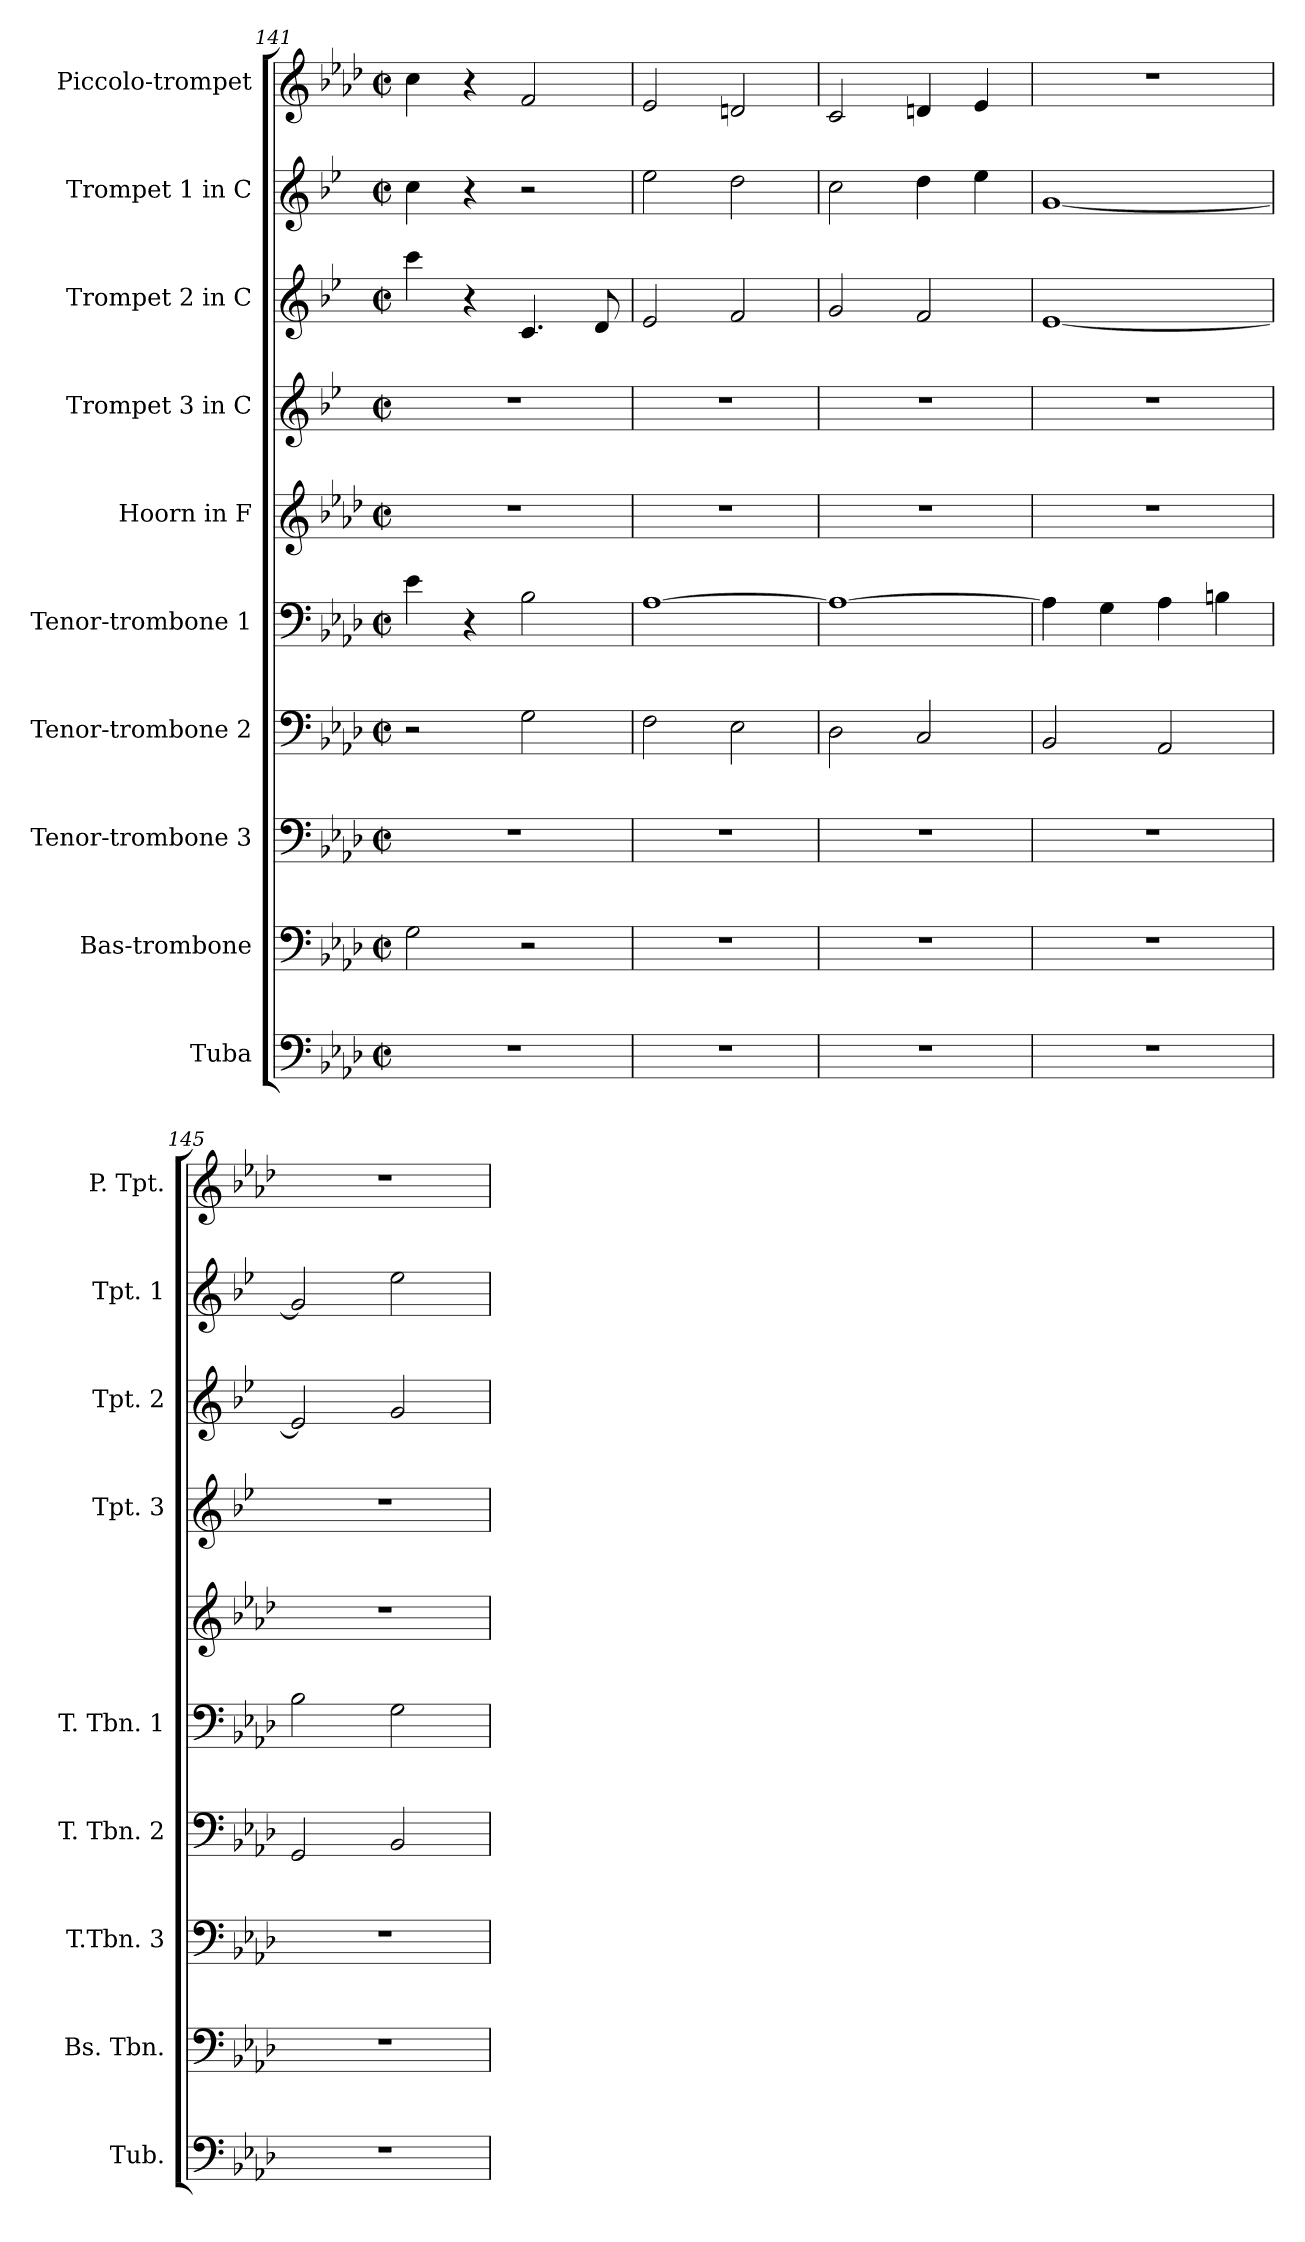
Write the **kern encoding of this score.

**kern	**kern	**kern	**kern	**kern	**kern	**kern	**kern	**kern	**kern
*part10	*part9	*part8	*part7	*part6	*part5	*part4	*part3	*part2	*part1
*staff10	*staff9	*staff8	*staff7	*staff6	*staff5	*staff4	*staff3	*staff2	*staff1
*I"Tuba	*I"Bas-trombone	*I"Tenor-trombone 3	*I"Tenor-trombone 2	*I"Tenor-trombone 1	*I"Hoorn in F	*I"Trompet 3 in C	*I"Trompet 2 in C	*I"Trompet 1 in C	*I"Piccolo-trompet
*I'Tub.	*I'Bs. Tbn.	*I'T.Tbn. 3	*I'T. Tbn. 2	*I'T. Tbn. 1	*	*I'Tpt. 3	*I'Tpt. 2	*I'Tpt. 1	*I'P. Tpt.
*clefF4	*clefF4	*clefF4	*clefF4	*clefF4	*clefG2	*clefG2	*clefG2	*clefG2	*clefG2
*	*	*	*	*	*ITrd4c7	*ITrd1c2	*ITrd1c2	*ITrd1c2	*ITrd-6c-10
*k[b-e-a-d-]	*k[b-e-a-d-]	*k[b-e-a-d-]	*k[b-e-a-d-]	*k[b-e-a-d-]	*k[b-e-a-d-g-]	*k[b-e-a-d-]	*k[b-e-a-d-]	*k[b-e-a-d-]	*k[b-e-a-d-g-c-]
*M2/2	*M2/2	*M2/2	*M2/2	*M2/2	*M2/2	*M2/2	*M2/2	*M2/2	*M2/2
*met(c|)	*met(c|)	*met(c|)	*met(c|)	*met(c|)	*met(c|)	*met(c|)	*met(c|)	*met(c|)	*met(c|)
=141	=141	=141	=141	=141	=141	=141	=141	=141	=141
1r	2G\	1r	2r	4e-\	1r	1r	4bb-\	4b-\	4bb-\
.	.	.	.	4r	.	.	4r	4r	4r
.	2r	.	2G\	2B-\	.	.	4.B-/	2r	2ee-/
.	.	.	.	.	.	.	8c/	.	.
=142	=142	=142	=142	=142	=142	=142	=142	=142	=142
1r	1r	1r	2F\	[1A-	1r	1r	2d-/	2dd-\	2dd-/
.	.	.	2E-\	.	.	.	2e-/	2cc\	2ccn/
=143	=143	=143	=143	=143	=143	=143	=143	=143	=143
1r	1r	1r	2D-\	1A-_	1r	1r	2f/	2b-\	2b-/
.	.	.	2C/	.	.	.	2e-/	4cc\	4ccn/
.	.	.	.	.	.	.	.	4dd-\	4dd-/
=144	=144	=144	=144	=144	=144	=144	=144	=144	=144
1r	1r	1r	2BB-/	4A-\]	1r	1r	[1d-	[1f	1r
.	.	.	.	4G\	.	.	.	.	.
.	.	.	2AA-/	4A-\	.	.	.	.	.
.	.	.	.	4Bn\	.	.	.	.	.
=145	=145	=145	=145	=145	=145	=145	=145	=145	=145
1r	1r	1r	2GG/	2B-\	1r	1r	2d-/]	2f/]	1r
.	.	.	2BB-/	2G\	.	.	2f/	2dd-\	.
=	=	=	=	=	=	=	=	=	=
*-	*-	*-	*-	*-	*-	*-	*-	*-	*-
